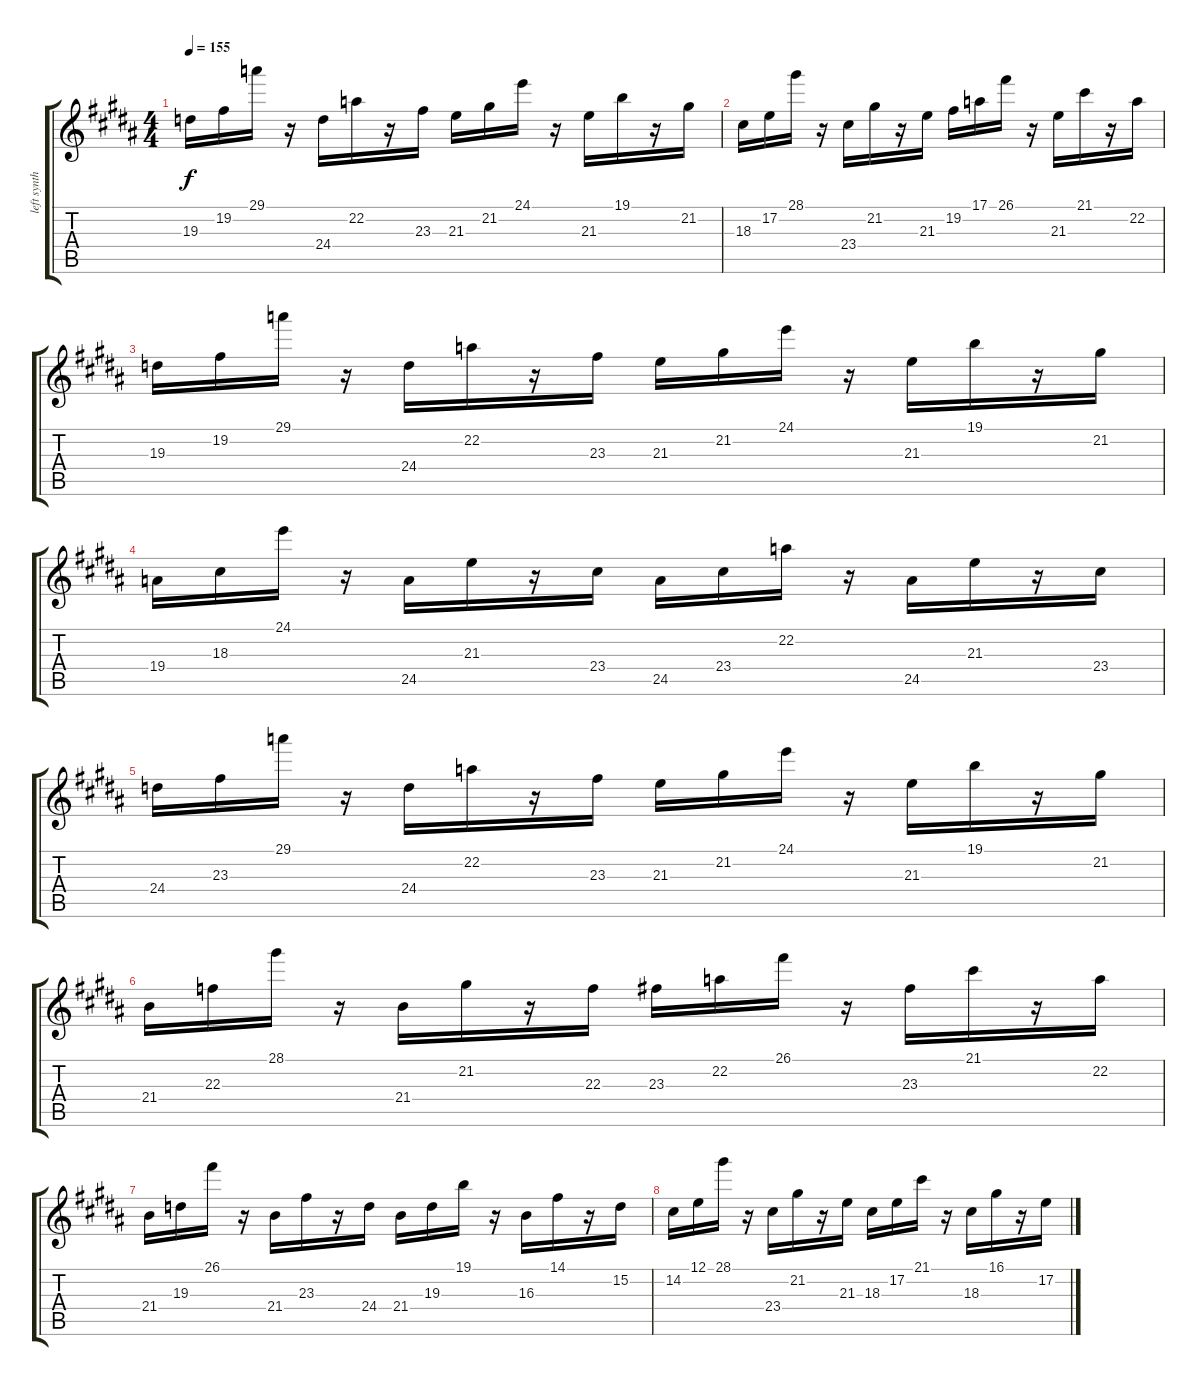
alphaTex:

\track ("left synth2" "left synth") {instrument lead1square}
\staff {score tabs}
\tuning (E4 B3 G3 D3 A2 E2) {hide}
\ts (4 4)
\tempo 155
\clef g2
\ks b
19.3.16{dy f} 19.2.16 29.1.16 r.16 24.4.16 22.2.16 r.16 23.3.16 21.3.16 21.2.16 24.1.16 r.16 21.3.16 19.1.16 r.16 21.2.16 |
18.3.16 17.2.16 28.1.16 r.16 23.4.16 21.2.16 r.16 21.3.16 19.2.16 17.1.16 26.1.16 r.16 21.3.16 21.1.16 r.16 22.2.16 |
19.3.16 19.2.16 29.1.16 r.16 24.4.16 22.2.16 r.16 23.3.16 21.3.16 21.2.16 24.1.16 r.16 21.3.16 19.1.16 r.16 21.2.16 |
19.4.16 18.3.16 24.1.16 r.16 24.5.16 21.3.16 r.16 23.4.16 24.5.16 23.4.16 22.2.16 r.16 24.5.16 21.3.16 r.16 23.4.16 |
24.4.16 23.3.16 29.1.16 r.16 24.4.16 22.2.16 r.16 23.3.16 21.3.16 21.2.16 24.1.16 r.16 21.3.16 19.1.16 r.16 21.2.16 |
21.4.16 22.3.16 28.1.16 r.16 21.4.16 21.2.16 r.16 22.3.16 23.3.16 22.2.16 26.1.16 r.16 23.3.16 21.1.16 r.16 22.2.16 |
21.4.16 19.3.16 26.1.16 r.16 21.4.16 23.3.16 r.16 24.4.16 21.4.16 19.3.16 19.1.16 r.16 16.3.16 14.1.16 r.16 15.2.16 |
14.2.16 12.1.16 28.1.16 r.16 23.4.16 21.2.16 r.16 21.3.16 18.3.16 17.2.16 21.1.16 r.16 18.3.16 16.1.16 r.16 17.2.16
